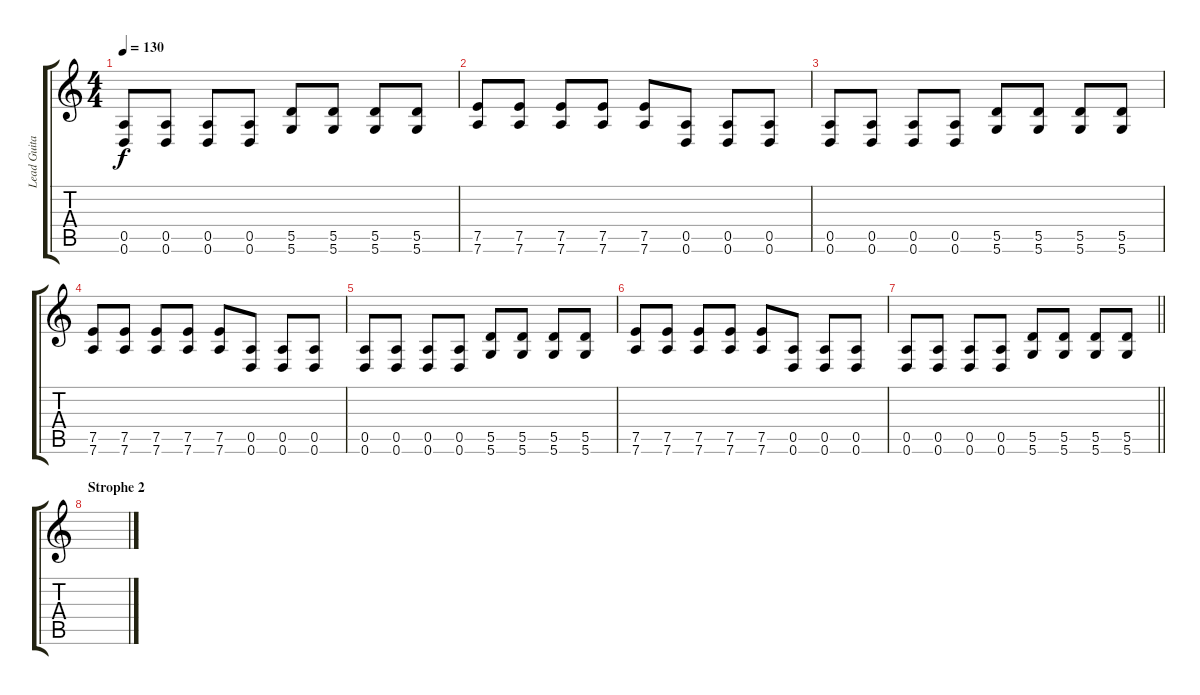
\track ("Lead Guitar" "Lead Guita") {instrument overdrivenguitar}
\staff {score tabs}
\tuning (E4 B3 G3 D3 A2 D2) {hide}
\ts (4 4)
\tempo 130
\clef g2
\ks c
(0.5 0.6).8{dy f} (0.5 0.6).8 (0.5 0.6).8 (0.5 0.6).8 (5.5 5.6).8 (5.5 5.6).8 (5.5 5.6).8 (5.5 5.6).8 |
(7.5 7.6).8 (7.5 7.6).8 (7.5 7.6).8 (7.5 7.6).8 (7.5 7.6).8 (0.5 0.6).8 (0.5 0.6).8 (0.5 0.6).8 |
(0.5 0.6).8 (0.5 0.6).8 (0.5 0.6).8 (0.5 0.6).8 (5.5 5.6).8 (5.5 5.6).8 (5.5 5.6).8 (5.5 5.6).8 |
(7.5 7.6).8 (7.5 7.6).8 (7.5 7.6).8 (7.5 7.6).8 (7.5 7.6).8 (0.5 0.6).8 (0.5 0.6).8 (0.5 0.6).8 |
(0.5 0.6).8 (0.5 0.6).8 (0.5 0.6).8 (0.5 0.6).8 (5.5 5.6).8 (5.5 5.6).8 (5.5 5.6).8 (5.5 5.6).8 |
(7.5 7.6).8 (7.5 7.6).8 (7.5 7.6).8 (7.5 7.6).8 (7.5 7.6).8 (0.5 0.6).8 (0.5 0.6).8 (0.5 0.6).8 |
\barLineRight lightlight
(0.5 0.6).8 (0.5 0.6).8 (0.5 0.6).8 (0.5 0.6).8 (5.5 5.6).8 (5.5 5.6).8 (5.5 5.6).8 (5.5 5.6).8 |
\section ("" "Strophe 2")
